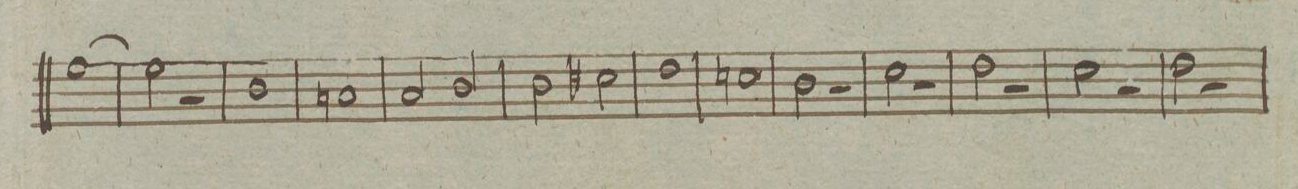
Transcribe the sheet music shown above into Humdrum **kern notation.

**kern	**dynam
*I"Trąbone Alto.	*
*clefC3	*
*k[]	*
*met(c)	*
*M4/4	*
[>1f	.
=145	=145
2f\]	.
2r	.
=146	=146
1c	.
=147	=147
1Bn	.
=148	=148
2B/	.
2c/	.
=149	=149
2c\	.
2d#X\	.
=150	=150
1e	.
=151	=151
1dn	.
=152	=152
2c\	.
2r	.
=153	=153
2d\	.
2r	.
=154	=154
2e\	.
2r	.
=155	=155
2d\	.
2r	.
=156	=156
2e\	.
2r	.
=157	=157
*-	*-
